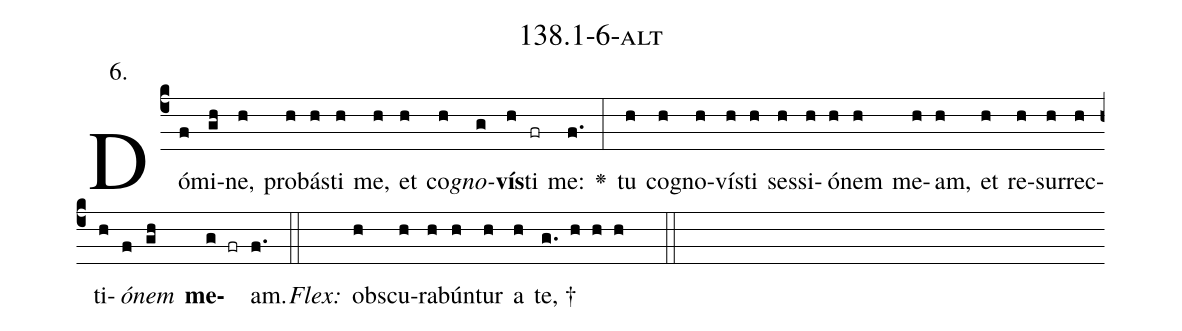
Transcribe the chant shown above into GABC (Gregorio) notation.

name: 138.1-6-alt;
annotation: 6.;
%%
(c4)Dó(f)mi(gh)ne,(h) pro(h)bás(h)ti(h) me,(h) et(h) co(h)<i>gno</i>(g)<b>vís</b>(h)ti(fr) me:(f.) <v>\greheightstar</v>(:) tu(h) co(h)gno(h)vís(h)ti(h) ses(h)si(h)ó(h)nem(h) me(h)am,(h) et(h) re(h)sur(h)rec(h)ti(h)<i>ó</i>(f)<i>nem</i>(gh) <b>me</b>(g fr)am.(f.) (::)
<i>Flex:</i>()  obs(h)cu(h)ra(h)bún(h)tur(h) a(h) te, †(g. h h h  ::)

%E(h) u(h) o(f) u(gh) a(g) e.(f.) (::)
